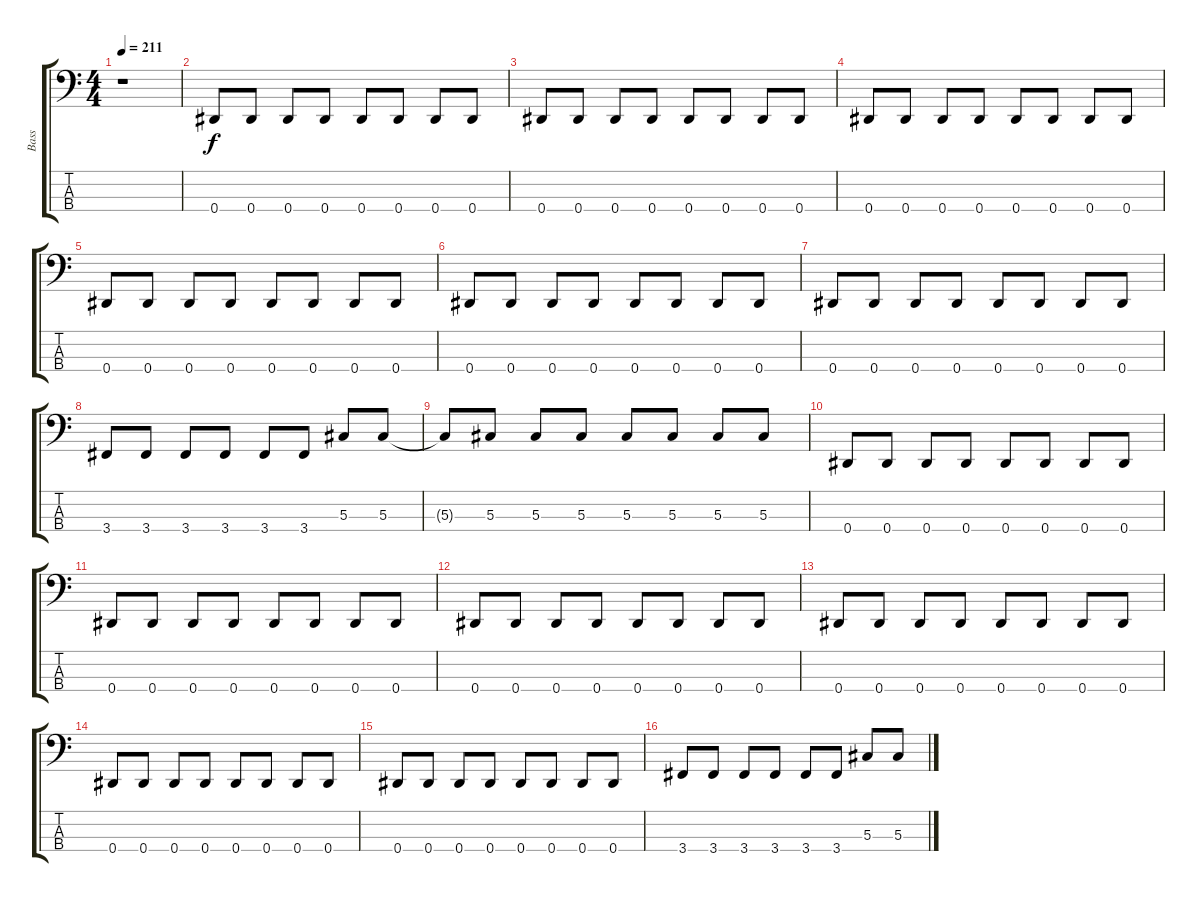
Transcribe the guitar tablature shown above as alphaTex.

\track ("Bass" "Bass") {instrument electricbassfinger}
\staff {score tabs}
\tuning (Gb2 Db2 Ab1 Eb1) {hide}
\ts (4 4)
\tempo 211
\clef f4
\ks c
r.1{dy f} |
0.4.8 0.4.8 0.4.8 0.4.8 0.4.8 0.4.8 0.4.8 0.4.8 |
0.4.8 0.4.8 0.4.8 0.4.8 0.4.8 0.4.8 0.4.8 0.4.8 |
0.4.8 0.4.8 0.4.8 0.4.8 0.4.8 0.4.8 0.4.8 0.4.8 |
0.4.8 0.4.8 0.4.8 0.4.8 0.4.8 0.4.8 0.4.8 0.4.8 |
0.4.8 0.4.8 0.4.8 0.4.8 0.4.8 0.4.8 0.4.8 0.4.8 |
0.4.8 0.4.8 0.4.8 0.4.8 0.4.8 0.4.8 0.4.8 0.4.8 |
3.4.8 3.4.8 3.4.8 3.4.8 3.4.8 3.4.8 5.3.8 5.3.8 |
5.3{t}.8 5.3.8 5.3.8 5.3.8 5.3.8 5.3.8 5.3.8 5.3.8 |
0.4.8 0.4.8 0.4.8 0.4.8 0.4.8 0.4.8 0.4.8 0.4.8 |
0.4.8 0.4.8 0.4.8 0.4.8 0.4.8 0.4.8 0.4.8 0.4.8 |
0.4.8 0.4.8 0.4.8 0.4.8 0.4.8 0.4.8 0.4.8 0.4.8 |
0.4.8 0.4.8 0.4.8 0.4.8 0.4.8 0.4.8 0.4.8 0.4.8 |
0.4.8 0.4.8 0.4.8 0.4.8 0.4.8 0.4.8 0.4.8 0.4.8 |
0.4.8 0.4.8 0.4.8 0.4.8 0.4.8 0.4.8 0.4.8 0.4.8 |
3.4.8 3.4.8 3.4.8 3.4.8 3.4.8 3.4.8 5.3.8 5.3.8
